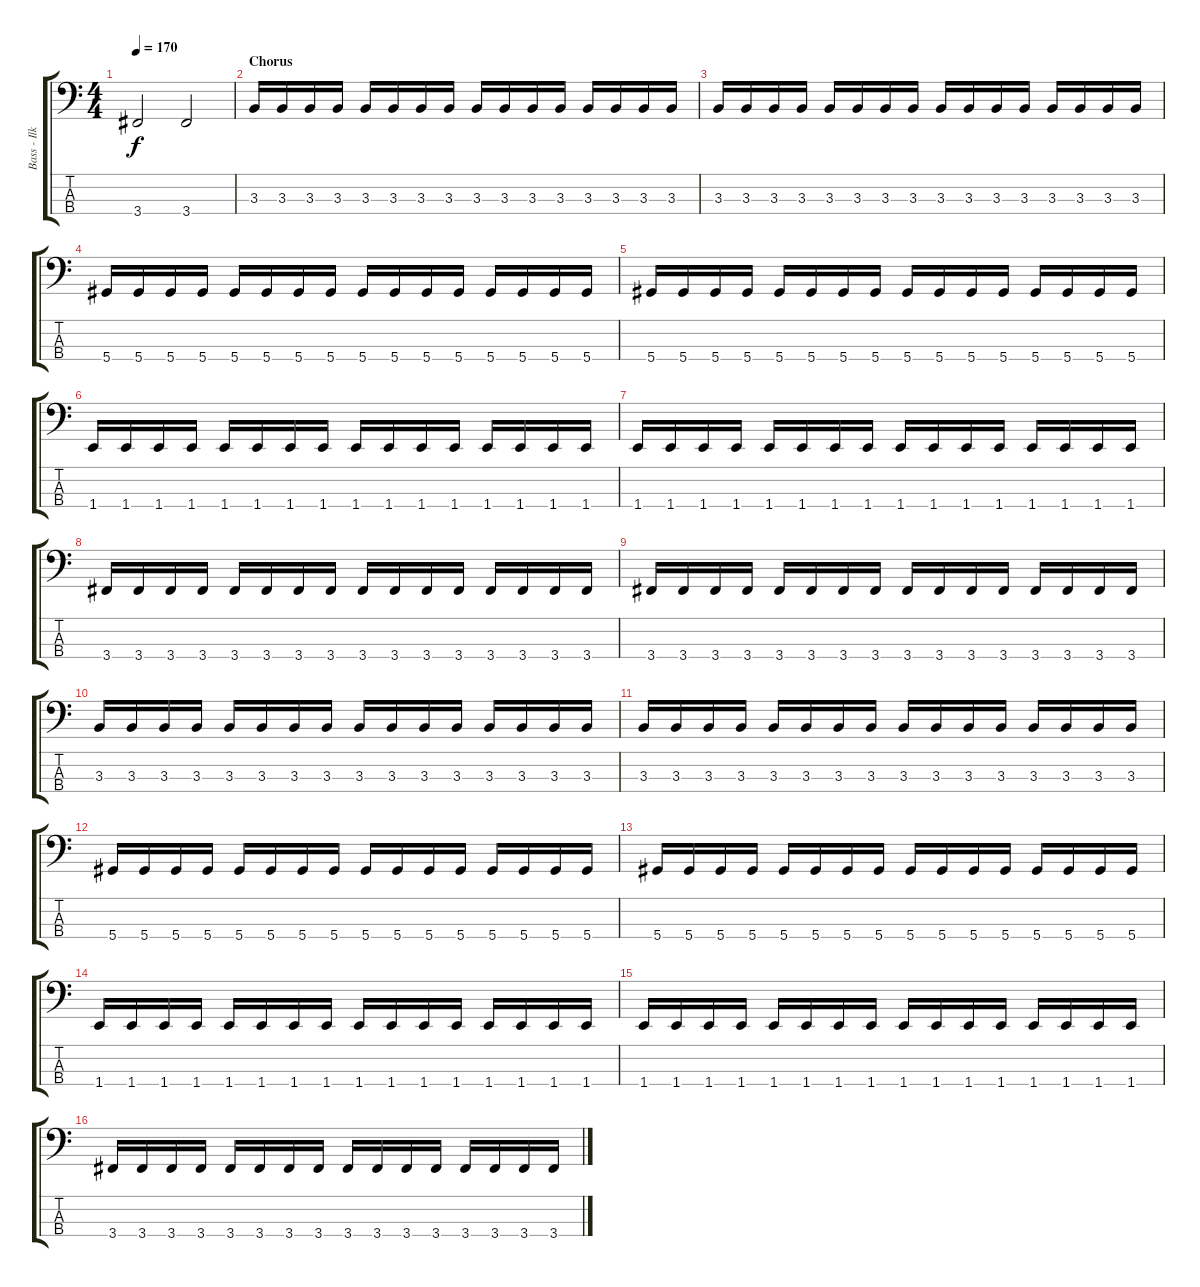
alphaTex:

\track ("Bass - Ilker Erstin" "Bass - Ilk") {instrument acousticguitarsteel}
\staff {score tabs}
\tuning (Gb2 Db2 Ab1 Eb1) {hide}
\ts (4 4)
\tempo 170
\clef f4
\ks c
3.4{t}.2{dy f} 3.4.2 |
\section ("" "Chorus")
3.3.16 3.3.16 3.3.16 3.3.16 3.3.16 3.3.16 3.3.16 3.3.16 3.3.16 3.3.16 3.3.16 3.3.16 3.3.16 3.3.16 3.3.16 3.3.16 |
3.3.16 3.3.16 3.3.16 3.3.16 3.3.16 3.3.16 3.3.16 3.3.16 3.3.16 3.3.16 3.3.16 3.3.16 3.3.16 3.3.16 3.3.16 3.3.16 |
5.4.16 5.4.16 5.4.16 5.4.16 5.4.16 5.4.16 5.4.16 5.4.16 5.4.16 5.4.16 5.4.16 5.4.16 5.4.16 5.4.16 5.4.16 5.4.16 |
5.4.16 5.4.16 5.4.16 5.4.16 5.4.16 5.4.16 5.4.16 5.4.16 5.4.16 5.4.16 5.4.16 5.4.16 5.4.16 5.4.16 5.4.16 5.4.16 |
1.4.16 1.4.16 1.4.16 1.4.16 1.4.16 1.4.16 1.4.16 1.4.16 1.4.16 1.4.16 1.4.16 1.4.16 1.4.16 1.4.16 1.4.16 1.4.16 |
1.4.16 1.4.16 1.4.16 1.4.16 1.4.16 1.4.16 1.4.16 1.4.16 1.4.16 1.4.16 1.4.16 1.4.16 1.4.16 1.4.16 1.4.16 1.4.16 |
3.4.16 3.4.16 3.4.16 3.4.16 3.4.16 3.4.16 3.4.16 3.4.16 3.4.16 3.4.16 3.4.16 3.4.16 3.4.16 3.4.16 3.4.16 3.4.16 |
3.4.16 3.4.16 3.4.16 3.4.16 3.4.16 3.4.16 3.4.16 3.4.16 3.4.16 3.4.16 3.4.16 3.4.16 3.4.16 3.4.16 3.4.16 3.4.16 |
3.3.16 3.3.16 3.3.16 3.3.16 3.3.16 3.3.16 3.3.16 3.3.16 3.3.16 3.3.16 3.3.16 3.3.16 3.3.16 3.3.16 3.3.16 3.3.16 |
3.3.16 3.3.16 3.3.16 3.3.16 3.3.16 3.3.16 3.3.16 3.3.16 3.3.16 3.3.16 3.3.16 3.3.16 3.3.16 3.3.16 3.3.16 3.3.16 |
5.4.16 5.4.16 5.4.16 5.4.16 5.4.16 5.4.16 5.4.16 5.4.16 5.4.16 5.4.16 5.4.16 5.4.16 5.4.16 5.4.16 5.4.16 5.4.16 |
5.4.16 5.4.16 5.4.16 5.4.16 5.4.16 5.4.16 5.4.16 5.4.16 5.4.16 5.4.16 5.4.16 5.4.16 5.4.16 5.4.16 5.4.16 5.4.16 |
1.4.16 1.4.16 1.4.16 1.4.16 1.4.16 1.4.16 1.4.16 1.4.16 1.4.16 1.4.16 1.4.16 1.4.16 1.4.16 1.4.16 1.4.16 1.4.16 |
1.4.16 1.4.16 1.4.16 1.4.16 1.4.16 1.4.16 1.4.16 1.4.16 1.4.16 1.4.16 1.4.16 1.4.16 1.4.16 1.4.16 1.4.16 1.4.16 |
3.4.16 3.4.16 3.4.16 3.4.16 3.4.16 3.4.16 3.4.16 3.4.16 3.4.16 3.4.16 3.4.16 3.4.16 3.4.16 3.4.16 3.4.16 3.4.16
